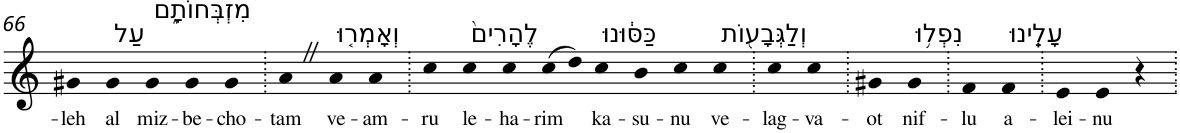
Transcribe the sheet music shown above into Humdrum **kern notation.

**kern	**text
*part1	*part1
*staff1	*staff1
*I"Piano	*
*I'Pno	*
!!LO:PB:g=z
*clefG2	*
*k[]	*
=66	=66
!	!LO:LY:b
4g#X	-leh
!LO:TX:a:t=עַל	!
!	!LO:LY:b
4g#	al
!LO:TX:a:t=מִזְבְּחוֹתָ֑ם	!
!	!LO:LY:b
4g#	miz-
!	!LO:LY:b
4g#	-be-
!	!LO:LY:b
4g#	-cho-
=67.	=67.
!	!LO:LY:b
4aZ	-tam
!LO:TX:a:t=וְאָמְר֤וּ	!
!	!LO:LY:b
4a	ve-
!	!LO:LY:b
4a	-am-
=68.	=68.
!	!LO:LY:b
4cc	-ru
!LO:TX:a:t=לֶהָרִים֙	!
!	!LO:LY:b
4cc	le-
!	!LO:LY:b
4cc	-ha-
!	!LO:LY:b
(>8cc	-rim
8dd)	.
!LO:TX:a:t=כַּסּ֔וּנוּ	!
!	!LO:LY:b
4cc	ka-
!	!LO:LY:b
4b	-su-
!	!LO:LY:b
4cc	-nu
!LO:TX:a:t=וְלַגְּבָע֖וֹת	!
!	!LO:LY:b
4cc	ve-
=69.	=69.
!	!LO:LY:b
4cc	-lag-
!	!LO:LY:b
4cc	-va-
=70.	=70.
!	!LO:LY:b
4g#X	-ot
!LO:TX:a:t=נִפְל֥וּ	!
!	!LO:LY:b
4g#	nif-
=71.	=71.
!	!LO:LY:b
4f	-lu
!LO:TX:a:t=עָלֵֽינוּ	!
!	!LO:LY:b
4f	a-
=72.	=72.
!	!LO:LY:b
4e	-lei-
!	!LO:LY:b
4e	-nu
4r	.
=.	=.
*-	*-
